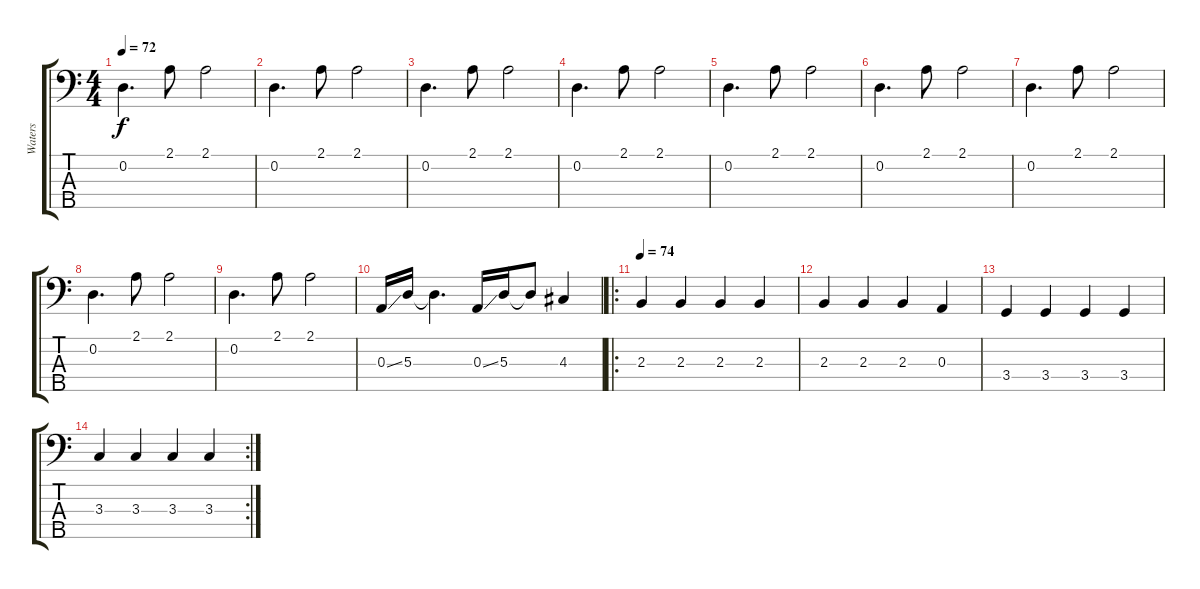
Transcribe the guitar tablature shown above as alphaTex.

\track ("Waters" "Waters") {instrument fretlessbass}
\staff {score tabs}
\tuning (G2 D2 A1 E1 B0) {hide}
\ts (4 4)
\tempo 72
\clef f4
\ks c
0.2.4{d dy f} 2.1.8 2.1.2 |
0.2.4{d} 2.1.8 2.1.2 |
0.2.4{d} 2.1.8 2.1.2 |
0.2.4{d} 2.1.8 2.1.2 |
0.2.4{d} 2.1.8 2.1.2 |
0.2.4{d} 2.1.8 2.1.2 |
0.2.4{d} 2.1.8 2.1.2 |
0.2.4{d} 2.1.8 2.1.2 |
0.2.4{d} 2.1.8 2.1.2 |
0.3{ss}.16 5.3.16 5.3{t}.4{d} 0.3{ss}.16 5.3.16 5.3{t}.8 4.3.4 |
\ro
\tempo 74
2.3.4{volume 14} 2.3.4 2.3.4 2.3.4 |
2.3.4 2.3.4 2.3.4 0.3.4 |
3.4.4 3.4.4 3.4.4 3.4.4 |
\rc 2
3.3.4 3.3.4 3.3.4 3.3.4
